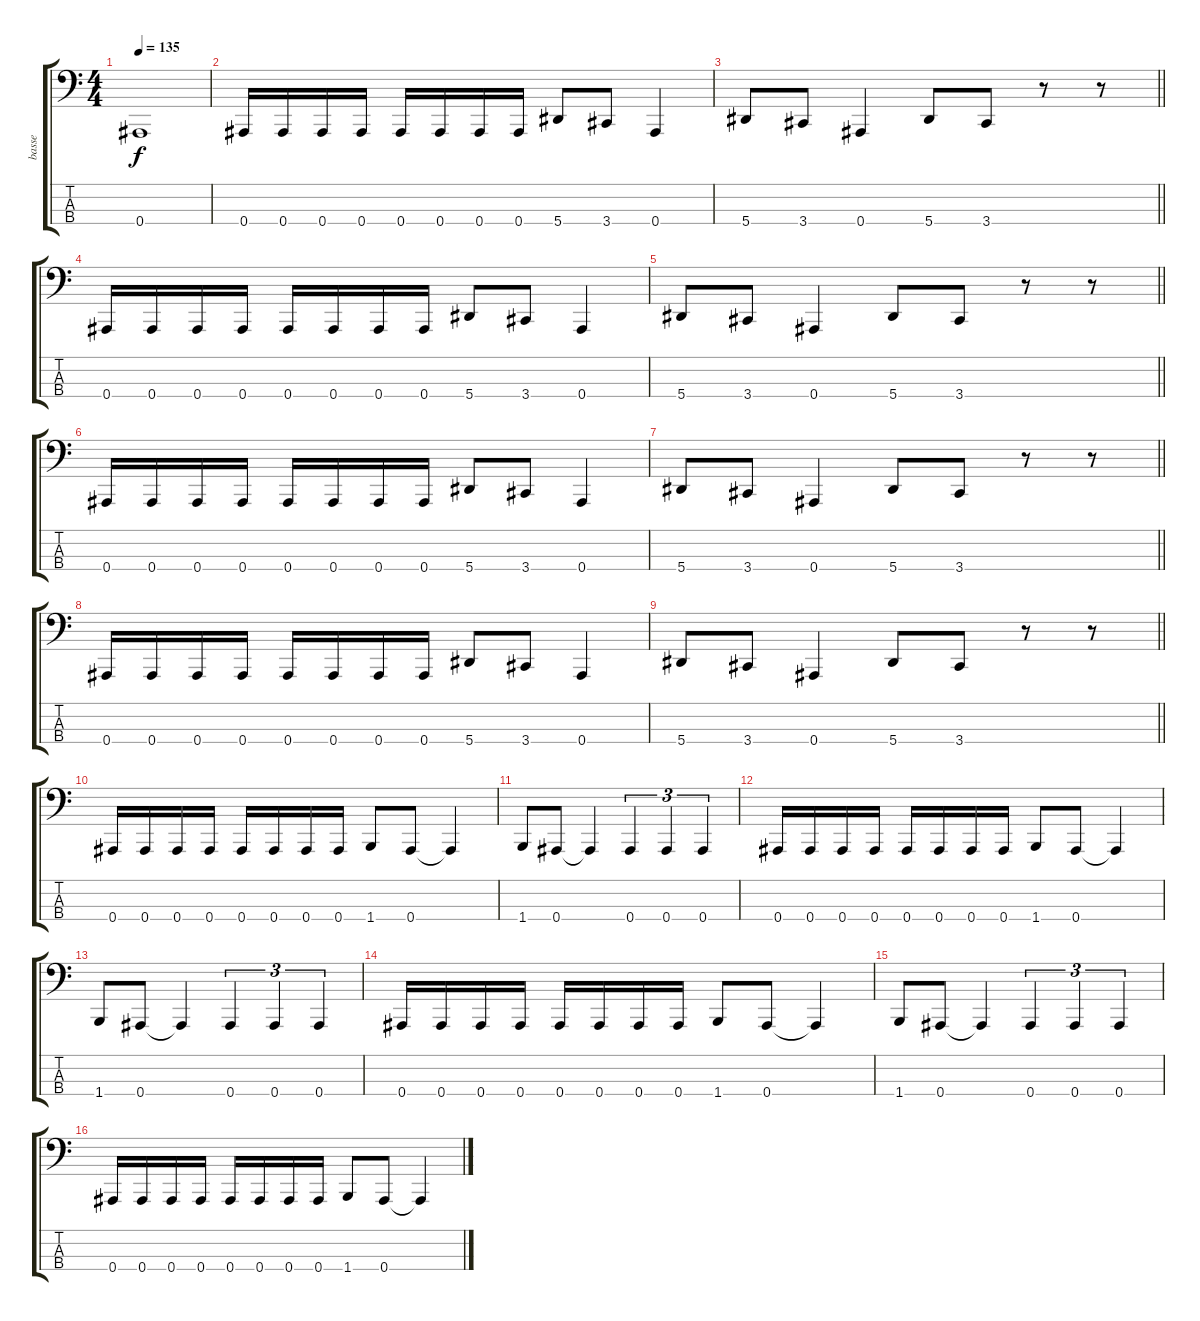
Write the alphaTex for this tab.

\track ("basse" "basse") {instrument electricbassfinger}
\staff {score tabs}
\tuning (Eb2 Bb1 F1 Bb0) {hide}
\ts (4 4)
\tempo 135
\clef f4
\ks c
0.4{t}.1{dy f} |
0.4.16 0.4.16 0.4.16 0.4.16 0.4.16 0.4.16 0.4.16 0.4.16 5.4.8 3.4.8 0.4.4 |
\barLineRight lightlight
5.4.8 3.4.8 0.4.4 5.4.8 3.4.8 r.8 r.8 |
0.4.16 0.4.16 0.4.16 0.4.16 0.4.16 0.4.16 0.4.16 0.4.16 5.4.8 3.4.8 0.4.4 |
\barLineRight lightlight
5.4.8 3.4.8 0.4.4 5.4.8 3.4.8 r.8 r.8 |
0.4.16 0.4.16 0.4.16 0.4.16 0.4.16 0.4.16 0.4.16 0.4.16 5.4.8 3.4.8 0.4.4 |
\barLineRight lightlight
5.4.8 3.4.8 0.4.4 5.4.8 3.4.8 r.8 r.8 |
0.4.16 0.4.16 0.4.16 0.4.16 0.4.16 0.4.16 0.4.16 0.4.16 5.4.8 3.4.8 0.4.4 |
\barLineRight lightlight
5.4.8 3.4.8 0.4.4 5.4.8 3.4.8 r.8 r.8 |
\section ("" "")
0.4.16 0.4.16 0.4.16 0.4.16 0.4.16 0.4.16 0.4.16 0.4.16 1.4.8 0.4.8 0.4{t}.4 |
1.4.8 0.4.8 0.4{t}.4 0.4.4{tu (3 2)} 0.4.4{tu (3 2)} 0.4.4{tu (3 2)} |
0.4.16 0.4.16 0.4.16 0.4.16 0.4.16 0.4.16 0.4.16 0.4.16 1.4.8 0.4.8 0.4{t}.4 |
1.4.8 0.4.8 0.4{t}.4 0.4.4{tu (3 2)} 0.4.4{tu (3 2)} 0.4.4{tu (3 2)} |
0.4.16 0.4.16 0.4.16 0.4.16 0.4.16 0.4.16 0.4.16 0.4.16 1.4.8 0.4.8 0.4{t}.4 |
1.4.8 0.4.8 0.4{t}.4 0.4.4{tu (3 2)} 0.4.4{tu (3 2)} 0.4.4{tu (3 2)} |
0.4.16 0.4.16 0.4.16 0.4.16 0.4.16 0.4.16 0.4.16 0.4.16 1.4.8 0.4.8 0.4{t}.4
